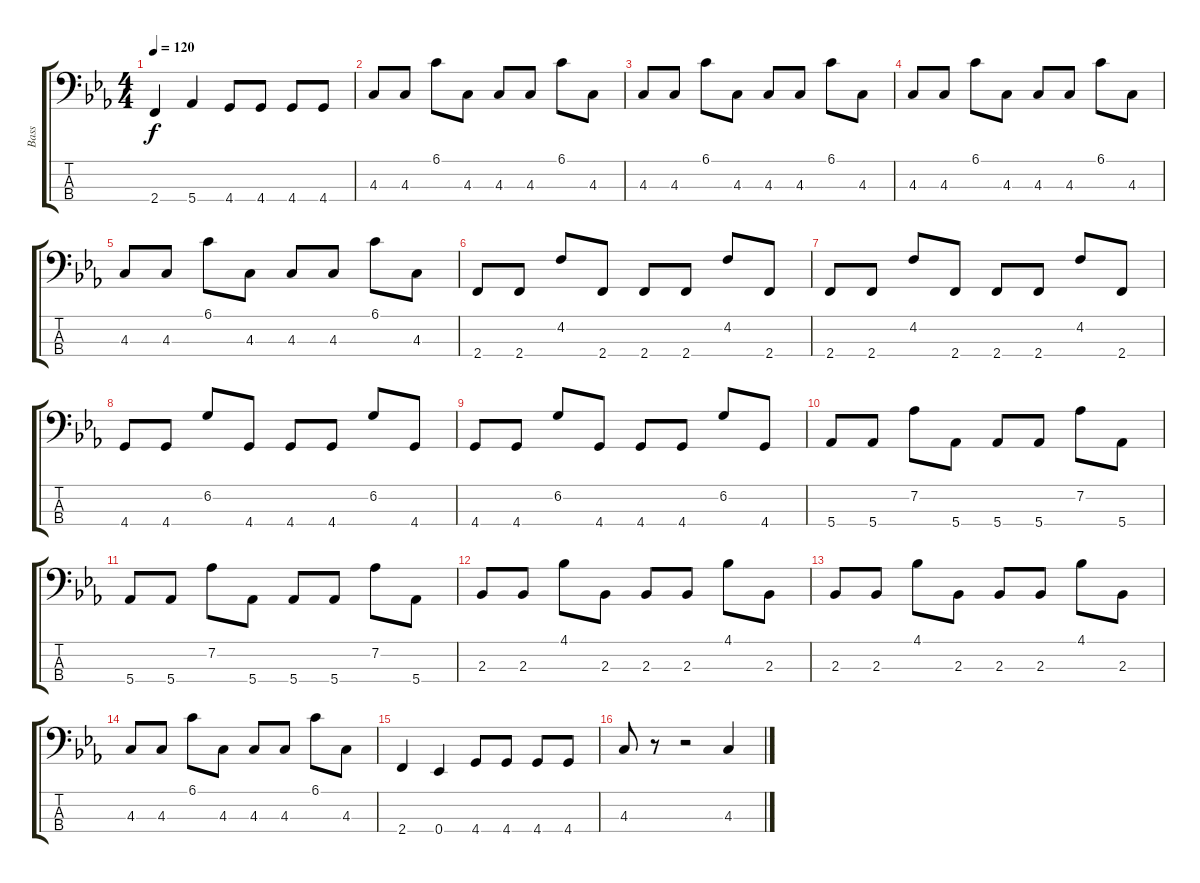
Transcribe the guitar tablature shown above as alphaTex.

\track ("Bass" "Bass") {instrument electricbassfinger}
\staff {score tabs}
\tuning (Gb2 Db2 Ab1 Eb1) {hide}
\ts (4 4)
\tempo 120
\clef f4
\ks eb
2.4.4{dy f} 5.4.4 4.4.8 4.4.8 4.4.8 4.4.8 |
4.3.8 4.3.8 6.1.8 4.3.8 4.3.8 4.3.8 6.1.8 4.3.8 |
4.3.8 4.3.8 6.1.8 4.3.8 4.3.8 4.3.8 6.1.8 4.3.8 |
4.3.8 4.3.8 6.1.8 4.3.8 4.3.8 4.3.8 6.1.8 4.3.8 |
4.3.8 4.3.8 6.1.8 4.3.8 4.3.8 4.3.8 6.1.8 4.3.8 |
2.4.8 2.4.8 4.2.8 2.4.8 2.4.8 2.4.8 4.2.8 2.4.8 |
2.4.8 2.4.8 4.2.8 2.4.8 2.4.8 2.4.8 4.2.8 2.4.8 |
4.4.8 4.4.8 6.2.8 4.4.8 4.4.8 4.4.8 6.2.8 4.4.8 |
4.4.8 4.4.8 6.2.8 4.4.8 4.4.8 4.4.8 6.2.8 4.4.8 |
5.4.8 5.4.8 7.2.8 5.4.8 5.4.8 5.4.8 7.2.8 5.4.8 |
5.4.8 5.4.8 7.2.8 5.4.8 5.4.8 5.4.8 7.2.8 5.4.8 |
2.3.8 2.3.8 4.1.8 2.3.8 2.3.8 2.3.8 4.1.8 2.3.8 |
2.3.8 2.3.8 4.1.8 2.3.8 2.3.8 2.3.8 4.1.8 2.3.8 |
4.3.8 4.3.8 6.1.8 4.3.8 4.3.8 4.3.8 6.1.8 4.3.8 |
2.4.4 0.4.4 4.4.8 4.4.8 4.4.8 4.4.8 |
4.3.8 r.8 r.2 4.3.4
